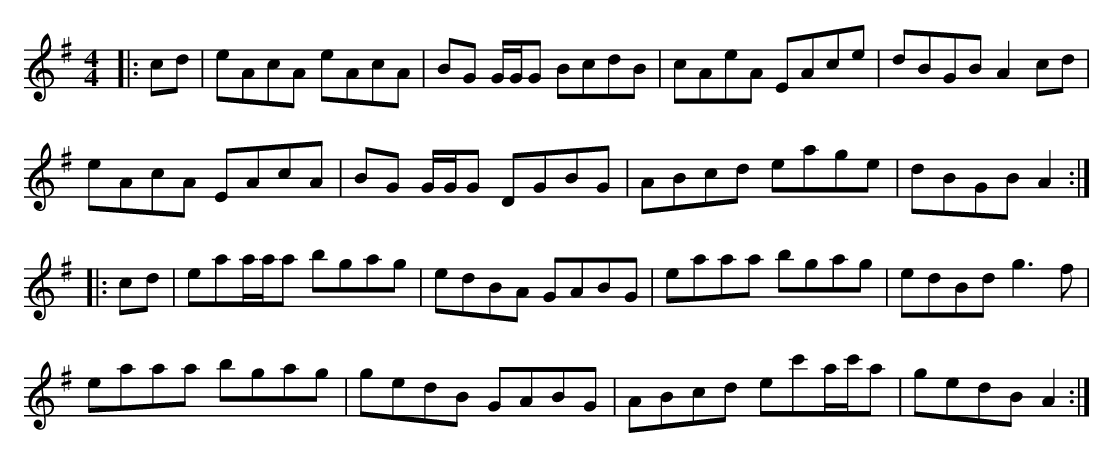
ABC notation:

X:1
M:4/4
K:Ador
|:cd|eAcA eAcA|BG G/G/G BcdB|cAeA EAce|dBGB A2cd|
eAcA EAcA|BG G/G/G DGBG|ABcd eage|dBGB A2:|
|:cd|eaa/a/a bgag|edBA GABG|eaaa bgag|edBd g3f|
eaaa bgag|gedB GABG|ABcd ec'a/c'/a|gedB A2:|
